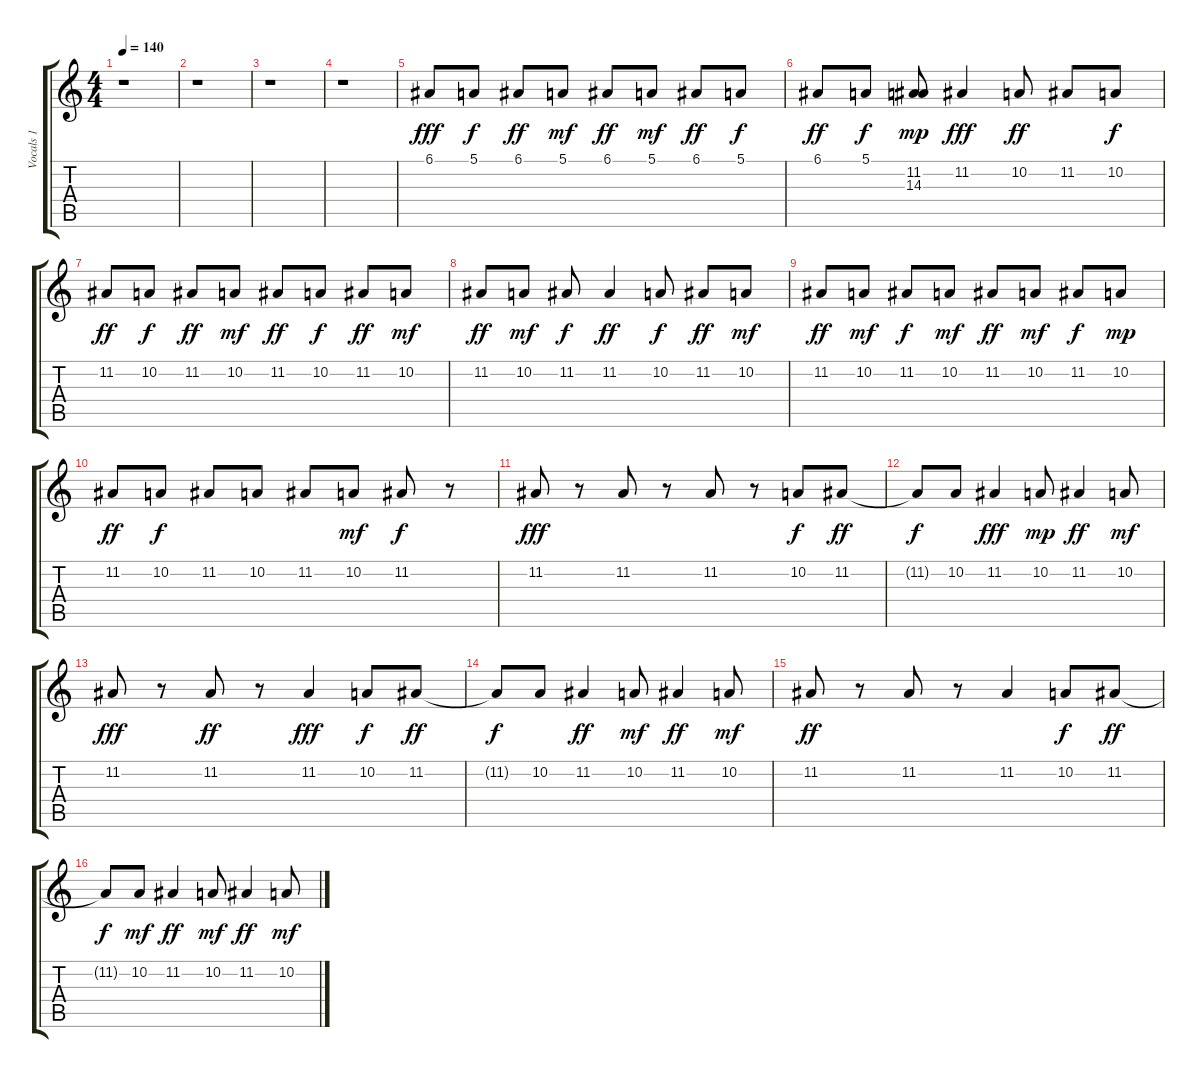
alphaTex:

\track ("Vocals 1" "Vocals 1") {instrument fx1rain}
\staff {score tabs}
\tuning (E4 B3 G3 D3 A2 E2) {hide}
\ts (4 4)
\tempo 140
\clef g2
\ks c
r.1{dy f} |
r.1 |
r.1 |
r.1 |
6.1.8{dy fff} 5.1.8{dy f} 6.1.8{dy ff} 5.1.8{dy mf} 6.1.8{dy ff} 5.1.8{dy mf} 6.1.8{dy ff} 5.1.8{dy f} |
6.1.8{dy ff} 5.1.8{dy f} (11.2 14.3).8{dy mp} 11.2.4{dy fff} 10.2.8{dy ff} 11.2.8 10.2.8{dy f} |
11.2.8{dy ff} 10.2.8{dy f} 11.2.8{dy ff} 10.2.8{dy mf} 11.2.8{dy ff} 10.2.8{dy f} 11.2.8{dy ff} 10.2.8{dy mf} |
11.2.8{dy ff} 10.2.8{dy mf} 11.2.8{dy f} 11.2.4{dy ff} 10.2.8{dy f} 11.2.8{dy ff} 10.2.8{dy mf} |
11.2.8{dy ff} 10.2.8{dy mf} 11.2.8{dy f} 10.2.8{dy mf} 11.2.8{dy ff} 10.2.8{dy mf} 11.2.8{dy f} 10.2.8{dy mp} |
11.2.8{dy ff} 10.2.8{dy f} 11.2.8 10.2.8 11.2.8 10.2.8{dy mf} 11.2.8{dy f} r.8 |
11.2.8{dy fff} r.8 11.2.8 r.8 11.2.8 r.8 10.2.8{dy f} 11.2.8{dy ff} |
11.2{t}.8{dy f} 10.2.8 11.2.4{dy fff} 10.2.8{dy mp} 11.2.4{dy ff} 10.2.8{dy mf} |
11.2.8{dy fff} r.8 11.2.8{dy ff} r.8 11.2.4{dy fff} 10.2.8{dy f} 11.2.8{dy ff} |
11.2{t}.8{dy f} 10.2.8 11.2.4{dy ff} 10.2.8{dy mf} 11.2.4{dy ff} 10.2.8{dy mf} |
11.2.8{dy ff} r.8 11.2.8 r.8 11.2.4 10.2.8{dy f} 11.2.8{dy ff} |
11.2{t}.8{dy f} 10.2.8{dy mf} 11.2.4{dy ff} 10.2.8{dy mf} 11.2.4{dy ff} 10.2.8{dy mf}
